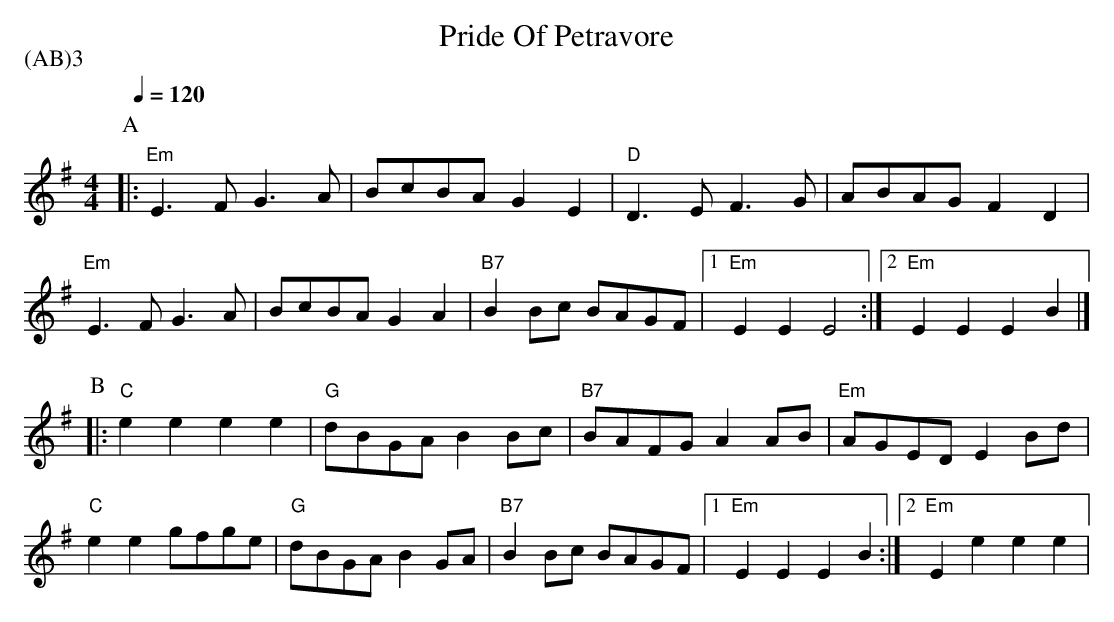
X:1
T:Pride Of Petravore
L: 1/8
P:(AB)3
M: 4/4
Q:1/4=120
K: Emin
[P:A]|:"Em"E3 F G3 A|BcBA G2 E2|"D"D3 E F3 G|ABAG F2 D2|
"Em"E3 F G3 A|BcBA G2 A2|"B7"B2Bc BAGF|1"Em"E2E2 E4:|2"Em"E2E2 E2B2 |]
[P:B]|:"C"e2 e2 e2 e2|"G"dBGA B2Bc|"B7"BAFG A2 AB|"Em"AGED E2 Bd|
"C"e2 e2 gfge|"G"dBGA B2 GA|"B7"B2Bc BAGF|1"Em"E2E2E2 B2:|2"Em"E2e2e2e2 |
